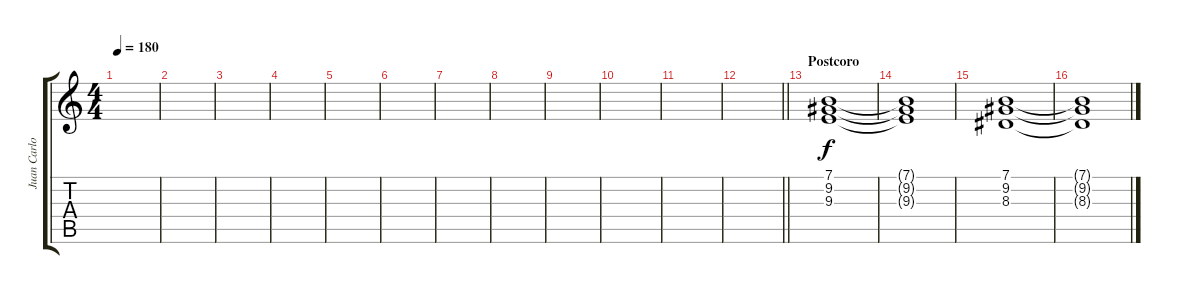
\track ("Juan Carlos" "Juan Carlo") {instrument rockorgan}
\staff {score tabs}
\tuning (E4 B3 G3 D3 A2 E2) {hide}
\ts (4 4)
\tempo 180
\clef g2
\ks c
|
|
|
|
|
|
|
|
|
|
|
\barLineRight lightlight
|
\section ("" "Postcoro")
(7.1 9.2 9.3).1 |
(7.1{t} 9.2{t} 9.3{t}).1 |
(7.1 9.2 8.3).1 |
(7.1{t} 9.2{t} 8.3{t}).1
